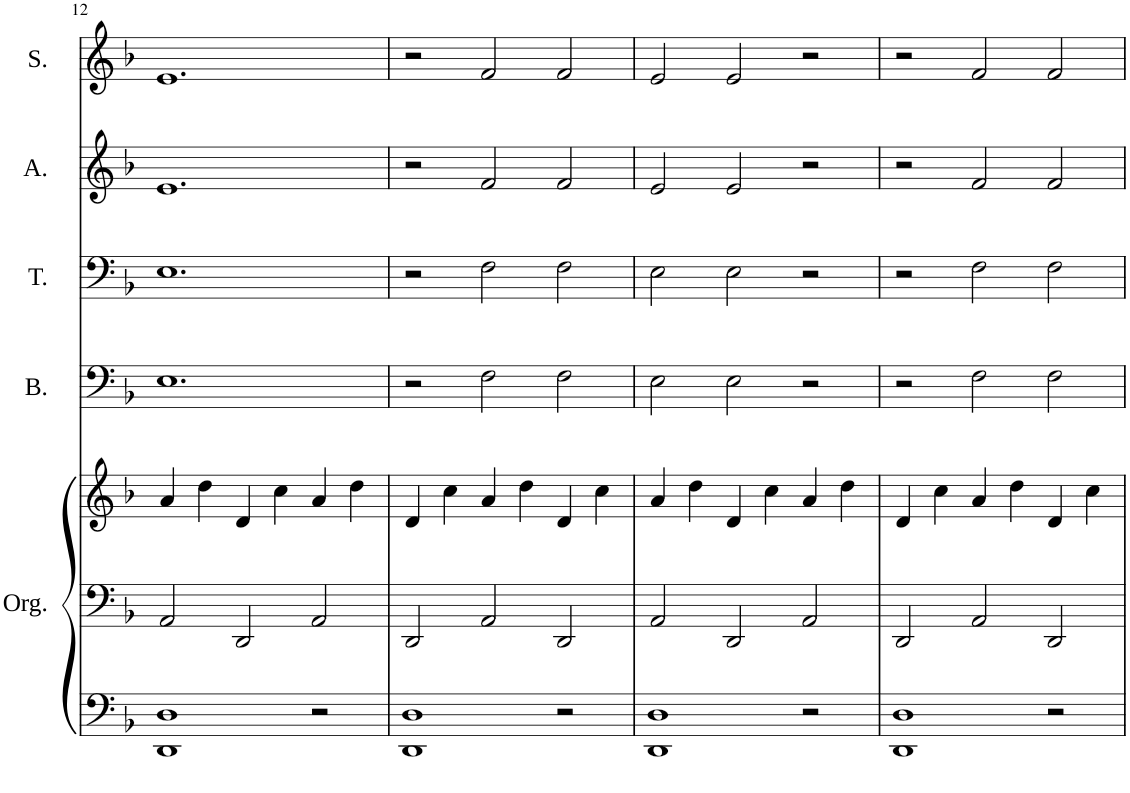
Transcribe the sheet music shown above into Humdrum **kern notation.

**kern	**kern	**kern	**kern	**kern	**kern	**kern
*part5	*part5	*part5	*part4	*part3	*part2	*part1
*staff7	*staff6	*staff5	*staff4	*staff3	*staff2	*staff1
*I"Organ	*	*	*I"Bass	*I"Tenor	*I"Alto	*I"Soprano
*I'Org.	*	*	*I'B.	*I'T.	*I'A.	*I'S.
!!LO:PB:g=z
*clefF4	*clefF4	*clefG2	*clefF4	*clefF4	*clefG2	*clefG2
*k[b-]	*k[b-]	*k[b-]	*k[b-]	*k[b-]	*k[b-]	*k[b-]
*M6/4	*M6/4	*M6/4	*M6/4	*M6/4	*M6/4	*M6/4
=12	=12	=12	=12	=12	=12	=12
1DD 1D	2AA/	4a/	1.E	1.E	1.e	1.e
.	.	4dd\	.	.	.	.
.	2DD/	4d/	.	.	.	.
.	.	4cc\	.	.	.	.
2r	2AA/	4a/	.	.	.	.
.	.	4dd\	.	.	.	.
=13	=13	=13	=13	=13	=13	=13
1DD 1D	2DD/	4d/	2r	2r	2r	2r
.	.	4cc\	.	.	.	.
.	2AA/	4a/	2F\	2F\	2f/	2f/
.	.	4dd\	.	.	.	.
2r	2DD/	4d/	2F\	2F\	2f/	2f/
.	.	4cc\	.	.	.	.
=14	=14	=14	=14	=14	=14	=14
1DD 1D	2AA/	4a/	2E\	2E\	2e/	2e/
.	.	4dd\	.	.	.	.
.	2DD/	4d/	2E\	2E\	2e/	2e/
.	.	4cc\	.	.	.	.
2r	2AA/	4a/	2r	2r	2r	2r
.	.	4dd\	.	.	.	.
=15	=15	=15	=15	=15	=15	=15
1DD 1D	2DD/	4d/	2r	2r	2r	2r
.	.	4cc\	.	.	.	.
.	2AA/	4a/	2F\	2F\	2f/	2f/
.	.	4dd\	.	.	.	.
2r	2DD/	4d/	2F\	2F\	2f/	2f/
.	.	4cc\	.	.	.	.
=	=	=	=	=	=	=
*-	*-	*-	*-	*-	*-	*-
